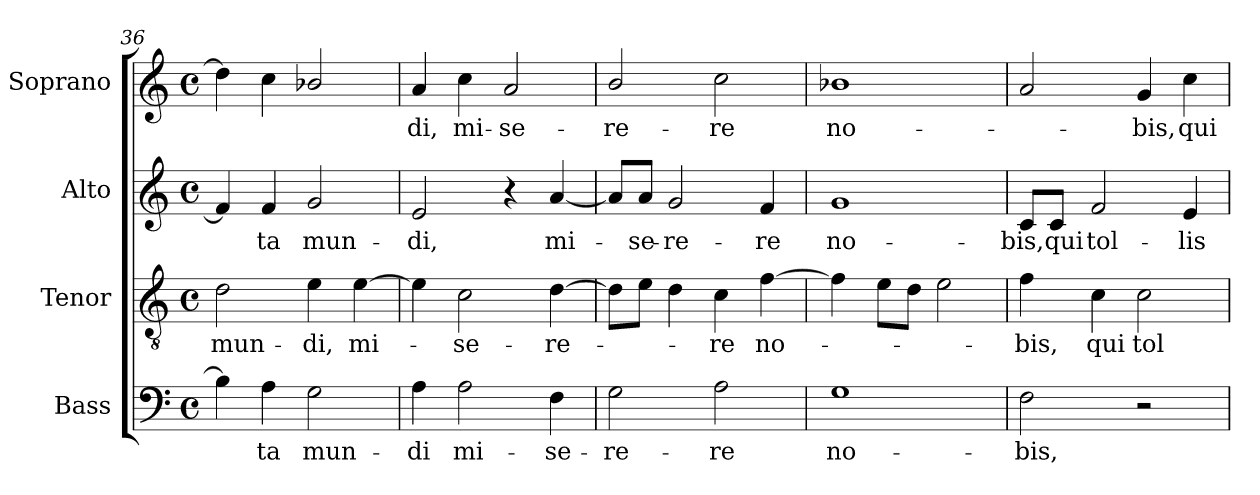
**kern	**text	**kern	**text	**kern	**text	**kern	**text
*part4	*part4	*part3	*part3	*part2	*part2	*part1	*part1
*staff4	*staff4	*staff3	*staff3	*staff2	*staff2	*staff1	*staff1
*I"Bass	*	*I"Tenor	*	*I"Alto	*	*I"Soprano	*
*I'B.	*	*I'T.	*	*I'A.	*	*I'S.	*
*clefF4	*	*clefGv2	*	*clefG2	*	*clefG2	*
*	*	*ITrd7c12	*	*	*	*	*
*k[]	*	*k[]	*	*k[]	*	*k[]	*
*C:	*	*C:	*	*C:	*	*C:	*
*M4/4	*	*M4/4	*	*M4/4	*	*M4/4	*
*met(c)	*	*met(c)	*	*met(c)	*	*met(c)	*
=36	=36	=36	=36	=36	=36	=36	=36
!	!	!	!LO:LY:b:color=#000000	!	!	!	!
4B-i\]	.	2Di\	mun-	4fi/]	.	4ddi\]	.
!	!LO:LY:b:color=#000000	!	!	!	!	!	!
!	!	!	!	!	!LO:LY:b:color=#000000	!	!
4Ai\	-ta	.	.	4fi/	-ta	4cci\	.
!	!LO:LY:b:color=#000000	!	!	!	!	!	!
!	!	!	!LO:LY:b:color=#000000	!	!	!	!
!	!	!	!	!	!LO:LY:b:color=#000000	!	!
2Gi\	mun-	4Ei\	-di,	2gi/	mun-	2b-Xi/	.
!	!	!	!LO:LY:b:color=#000000	!	!	!	!
.	.	[4Ei\	mi-	.	.	.	.
=37	=37	=37	=37	=37	=37	=37	=37
!	!LO:LY:b:color=#000000	!	!	!	!	!	!
!	!	!	!	!	!LO:LY:b:color=#000000	!	!
!	!	!	!	!	!	!	!LO:LY:b:color=#000000
4Ai\	-di	4Ei\]	.	2ei/	-di,	4ai/	-di,
!	!LO:LY:b:color=#000000	!	!	!	!	!	!
!	!	!	!LO:LY:b:color=#000000	!	!	!	!
!	!	!	!	!	!	!	!LO:LY:b:color=#000000
2Ai\	mi-	2Ci\	-se-	.	.	4cci\	mi-
!	!	!	!	!	!	!	!LO:LY:b:color=#000000
.	.	.	.	4r	.	2ai/	-se-
!	!LO:LY:b:color=#000000	!	!	!	!	!	!
!	!	!	!LO:LY:b:color=#000000	!	!	!	!
!	!	!	!	!	!LO:LY:b:color=#000000	!	!
4Fi\	-se-	[4Di\	-re-	[4ai/	mi-	.	.
!!LO:LB:g=z
=38	=38	=38	=38	=38	=38	=38	=38
!	!LO:LY:b:color=#000000	!	!	!	!	!	!
!	!	!	!	!	!	!	!LO:LY:b:color=#000000
2Gi\	-re-	8Di\L]	.	8ai/L]	.	2bi/	-re-
!	!	!	!	!	!LO:LY:b:color=#000000	!	!
.	.	8Ei\J	.	8ai/J	-se-	.	.
!	!	!	!	!	!LO:LY:b:color=#000000	!	!
.	.	4Di\	.	2gi/	-re-	.	.
!	!LO:LY:b:color=#000000	!	!	!	!	!	!
!	!	!	!LO:LY:b:color=#000000	!	!	!	!
!	!	!	!	!	!	!	!LO:LY:b:color=#000000
2Ai\	-re	4Ci\	-re	.	.	2cci\	-re
!	!	!	!LO:LY:b:color=#000000	!	!	!	!
!	!	!	!	!	!LO:LY:b:color=#000000	!	!
.	.	[4Fi\	no-	4fi/	-re	.	.
=39	=39	=39	=39	=39	=39	=39	=39
!	!LO:LY:b:color=#000000	!	!	!	!	!	!
!	!	!	!	!	!LO:LY:b:color=#000000	!	!
!	!	!	!	!	!	!	!LO:LY:b:color=#000000
1Gi	no-	4Fi\]	.	1gi	no-	1b-Xi	no-
.	.	8Ei\L	.	.	.	.	.
.	.	8Di\J	.	.	.	.	.
.	.	2Ei\	.	.	.	.	.
=40	=40	=40	=40	=40	=40	=40	=40
!	!LO:LY:b:color=#000000	!	!	!	!	!	!
!	!	!	!LO:LY:b:color=#000000	!	!	!	!
!	!	!	!	!	!LO:LY:b:color=#000000	!	!
2Fi\	-bis,	4Fi\	-bis,	8ci/L	-bis,	2ai/	.
!	!	!	!	!	!LO:LY:b:color=#000000	!	!
.	.	.	.	8ci/J	qui	.	.
!	!	!	!LO:LY:b:color=#000000	!	!	!	!
!	!	!	!	!	!LO:LY:b:color=#000000	!	!
.	.	4Ci\	qui	2fi/	tol-	.	.
!	!	!	!LO:LY:b:color=#000000	!	!	!	!
!	!	!	!	!	!	!	!LO:LY:b:color=#000000
2r	.	2Ci\	tol-	.	.	4gi/	-bis,
!	!	!	!	!	!LO:LY:b:color=#000000	!	!
!	!	!	!	!	!	!	!LO:LY:b:color=#000000
.	.	.	.	4ei/	-lis	4cci\	qui
=	=	=	=	=	=	=	=
*-	*-	*-	*-	*-	*-	*-	*-
